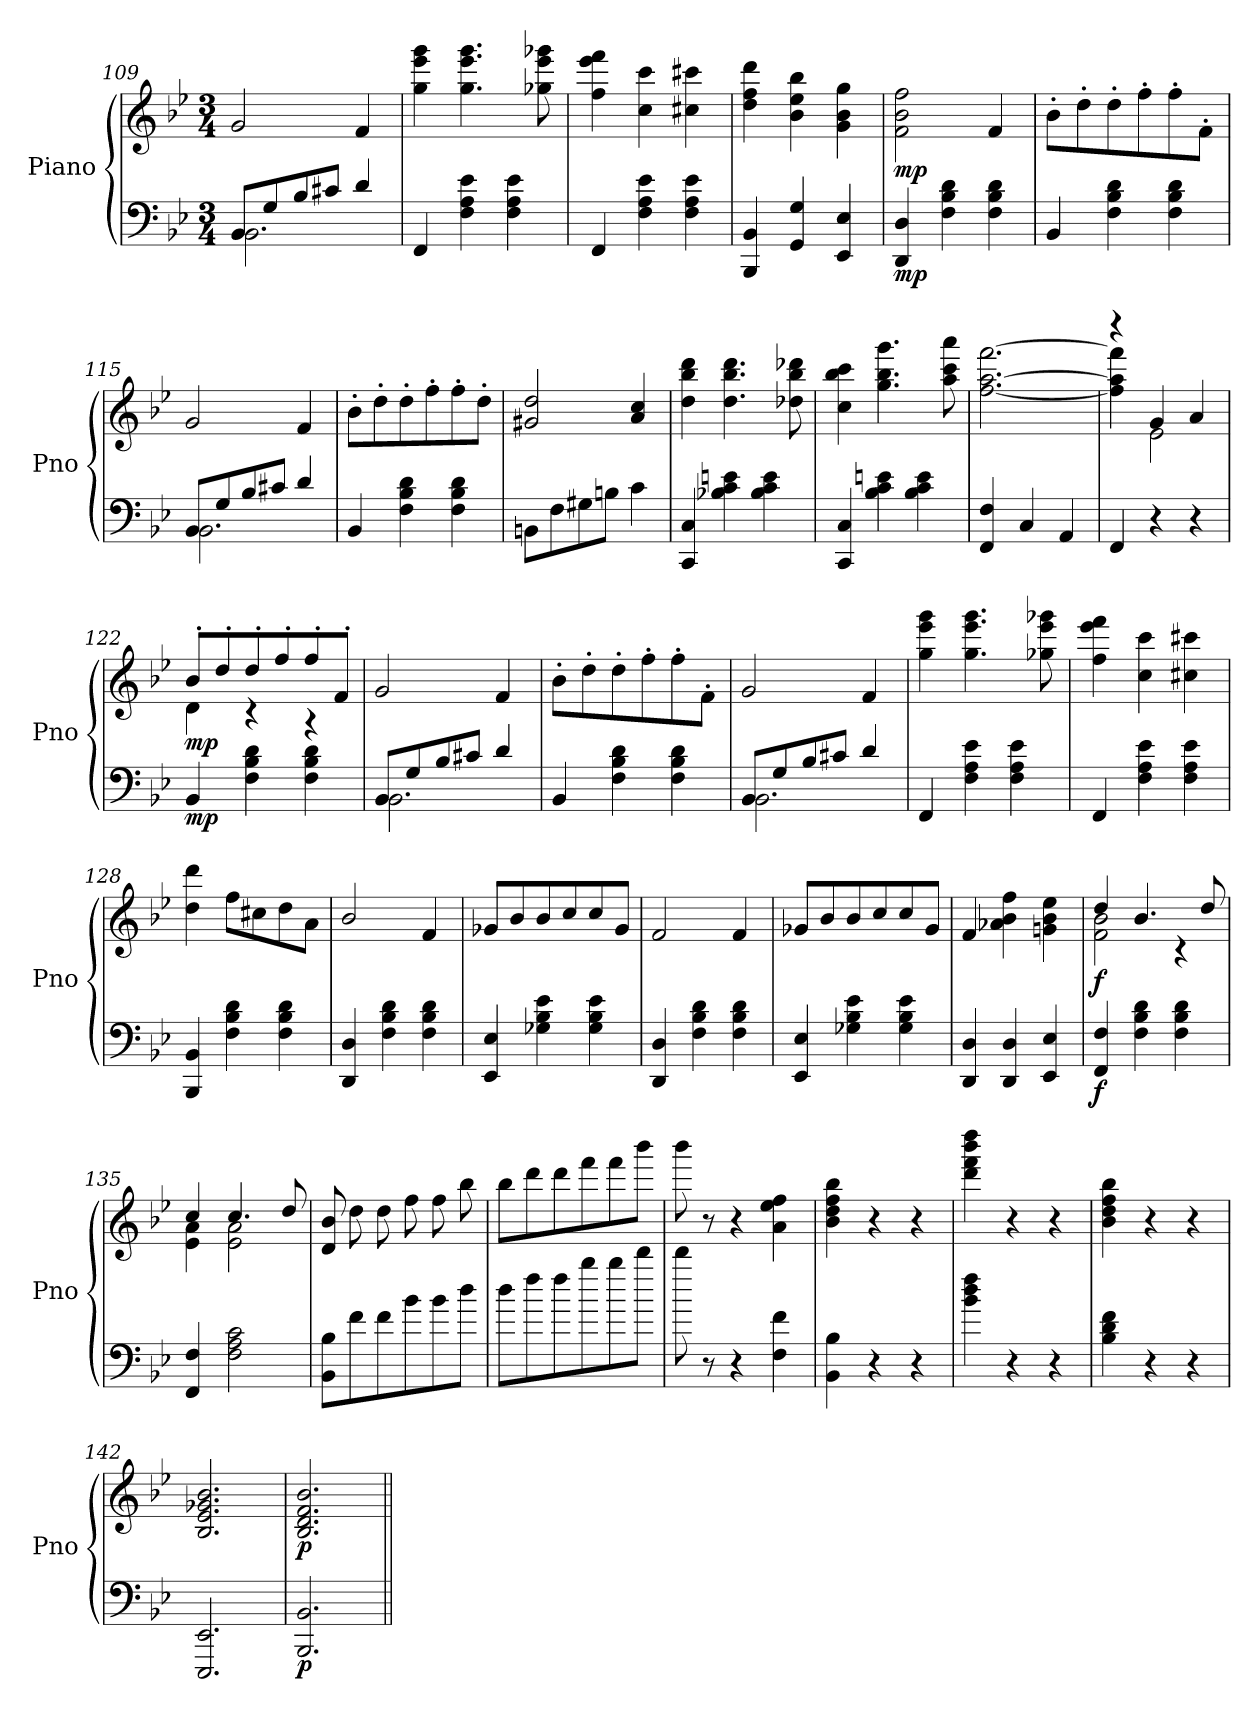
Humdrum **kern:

**kern	**dynam	**kern	**dynam
*part2	*part2	*part1	*part1
*staff2	*staff2	*staff1	*staff1
*I"Piano	*	*I"Piano	*
*I'Pno	*	*I'Pno	*
*clefF4	*	*clefG2	*
*k[b-e-]	*	*k[b-e-]	*
*M3/4	*	*M3/4	*
=109	=109	=109	=109
*^	*	*	*
8BB-/L	2.BB-\	.	2g/	.
8G/	.	.	.	.
8B-/	.	.	.	.
8c#X/J	.	.	.	.
4d/	.	.	4f/	.
*v	*v	*	*	*
!!LO:PB:g=z
=110	=110	=110	=110
4FF/	.	4gg\ 4eee-\ 4ggg\	.
4F\ 4A\ 4e-\	.	4.gg\ 4.eee-\ 4.ggg\	.
4F\ 4A\ 4e-\	.	.	.
!	!	!	!LO:DY:b
.	.	8gg-X\ 8eee-\ 8ggg-X\	other-dynamics
=111	=111	=111	=111
4FF/	.	4ff\ 4eee-\ 4fff\	.
4F\ 4A\ 4e-\	.	4cc\ 4ccc\	.
!	!LO:DY:b	!	!LO:DY:b
4F\ 4A\ 4e-\	other-dynamics	4cc#X\ 4ccc#X\	other-dynamics
=112	=112	=112	=112
4BBB-/ 4BB-/	.	4dd\ 4ff\ 4ddd\	.
4GG/ 4G/	.	4b-\ 4ee-\ 4bb-\	.
!	!LO:DY:b	!	!LO:DY:b
4EE-/ 4E-/	other-dynamics	4g\ 4b-\ 4gg\	other-dynamics
=113	=113	=113	=113
!	!LO:DY:b	!	!LO:DY:b
4DD/ 4D/	mp	2f\ 2b-\ 2ff\	mp
4F\ 4B-\ 4d\	.	.	.
4F\ 4B-\ 4d\	.	4f/	.
=114	=114	=114	=114
4BB-/	.	8b-'\L	.
.	.	8dd'\	.
4F\ 4B-\ 4d\	.	8dd'\	.
.	.	8ff'\	.
4F\ 4B-\ 4d\	.	8ff'\	.
.	.	8f'\J	.
=115	=115	=115	=115
*^	*	*	*
8BB-/L	2.BB-\	.	2g/	.
8G/	.	.	.	.
8B-/	.	.	.	.
8c#X/J	.	.	.	.
4d/	.	.	4f/	.
*v	*v	*	*	*
!!LO:LB:g=z
=116	=116	=116	=116
4BB-/	.	8b-'\L	.
.	.	8dd'\	.
4F\ 4B-\ 4d\	.	8dd'\	.
.	.	8ff'\	.
4F\ 4B-\ 4d\	.	8ff'\	.
.	.	8dd'\J	.
=117	=117	=117	=117
8BBn\L	.	2g#X/ 2dd/	.
8F\	.	.	.
8G#X\	.	.	.
8Bn\J	.	.	.
4c\	.	4a/ 4cc/	.
=118	=118	=118	=118
4CC/ 4C/	.	4dd\ 4bb-\ 4ddd\	.
4B-X\ 4c\ 4en\	.	4.dd\ 4.bb-\ 4.ddd\	.
4B-\ 4c\ 4e\	.	.	.
!	!	!	!LO:DY:b
.	.	8dd-X\ 8bb-\ 8ddd-X\	other-dynamics
=119	=119	=119	=119
4CC/ 4C/	.	4cc\ 4bb-\ 4ccc\	.
4B-\ 4c\ 4en\	.	4.gg\ 4.bb-\ 4.ggg\	.
4B-\ 4c\ 4e\	.	.	.
.	.	8aa\ 8ccc\ 8aaa\	.
=120	=120	=120	=120
4FF/ 4F/	.	[2.ff\ [2.aa\ [2.fff\	.
4C/	.	.	.
4AA/	.	.	.
=121	=121	=121	=121
*	*	*^	*
4FF/	.	4r	4ff\] 4aa\] 4fff\]	.
4r	.	4g/	2e-\	.
4r	.	4a/	.	.
!!LO:LB:g=z	!!
=122	=122	=122	=122	=122
!	!LO:DY:b	!	!	!LO:DY:b
4BB-/	mp	8b-'/L	4d\	mp
.	.	8dd'/	.	.
4F\ 4B-\ 4d\	.	8dd'/	4r	.
.	.	8ff'/	.	.
4F\ 4B-\ 4d\	.	8ff'/	4r	.
.	.	8f'/J	.	.
*	*	*v	*v	*
=123	=123	=123	=123
*^	*	*	*
8BB-/L	2.BB-\	.	2g/	.
8G/	.	.	.	.
8B-/	.	.	.	.
8c#X/J	.	.	.	.
4d/	.	.	4f/	.
*v	*v	*	*	*
=124	=124	=124	=124
4BB-/	.	8b-'\L	.
.	.	8dd'\	.
4F\ 4B-\ 4d\	.	8dd'\	.
.	.	8ff'\	.
4F\ 4B-\ 4d\	.	8ff'\	.
.	.	8f'\J	.
=125	=125	=125	=125
*^	*	*	*
8BB-/L	2.BB-\	.	2g/	.
8G/	.	.	.	.
8B-/	.	.	.	.
8c#X/J	.	.	.	.
4d/	.	.	4f/	.
*v	*v	*	*	*
=126	=126	=126	=126
4FF/	.	4gg\ 4eee-\ 4ggg\	.
4F\ 4A\ 4e-\	.	4.gg\ 4.eee-\ 4.ggg\	.
4F\ 4A\ 4e-\	.	.	.
!	!	!	!LO:DY:b
.	.	8gg-X\ 8eee-\ 8ggg-X\	other-dynamics
=127	=127	=127	=127
4FF/	.	4ff\ 4eee-\ 4fff\	.
4F\ 4A\ 4e-\	.	4cc\ 4ccc\	.
!	!LO:DY:b	!	!LO:DY:b
4F\ 4A\ 4e-\	other-dynamics	4cc#X\ 4ccc#X\	other-dynamics
!!LO:LB:g=z
=128	=128	=128	=128
4BBB-/ 4BB-/	.	4dd\ 4ddd\	.
4F\ 4B-\ 4d\	.	8ff\L	.
.	.	8cc#X\	.
4F\ 4B-\ 4d\	.	8dd\	.
!	!	!	!LO:DY:b
.	.	8a\J	other-dynamics
=129	=129	=129	=129
4DD/ 4D/	.	2b-/	.
4F\ 4B-\ 4d\	.	.	.
4F\ 4B-\ 4d\	.	4f/	.
=130	=130	=130	=130
4EE-/ 4E-/	.	8g-X/L	.
.	.	8b-/	.
4G-X\ 4B-\ 4e-\	.	8b-/	.
.	.	8cc/	.
4G-\ 4B-\ 4e-\	.	8cc/	.
.	.	8g-/J	.
=131	=131	=131	=131
4DD/ 4D/	.	2f/	.
4F\ 4B-\ 4d\	.	.	.
4F\ 4B-\ 4d\	.	4f/	.
=132	=132	=132	=132
4EE-/ 4E-/	.	8g-X/L	.
.	.	8b-/	.
4G-X\ 4B-\ 4e-\	.	8b-/	.
.	.	8cc/	.
4G-\ 4B-\ 4e-\	.	8cc/	.
.	.	8g-/J	.
=133	=133	=133	=133
4DD/ 4D/	.	4f/	.
4DD/ 4D/	.	4a-X\ 4b-\ 4ff\	.
!	!LO:DY:b	!	!LO:DY:b
4EE-/ 4E-/	other-dynamics	4gn\ 4b-\ 4ee-\	other-dynamics
!!LO:LB:g=z
=134	=134	=134	=134
*	*	*^	*
!	!LO:DY:b	!	!	!LO:DY:b
4FF/ 4F/	f	4dd/	2f\ 2b-\	f
4F\ 4B-\ 4d\	.	4.b-/	.	.
4F\ 4B-\ 4d\	.	.	4r	.
.	.	8dd/	.	.
=135	=135	=135	=135	=135
4FF/ 4F/	.	4cc/	4e-\ 4a\	.
2F\ 2A\ 2c\	.	4.cc/	2e-\ 2a\	.
.	.	8dd/	.	.
*	*	*v	*v	*
=136	=136	=136	=136
8BB-\ 8B-\L	.	8d/ 8b-/	.
8f\	.	8dd\	.
8f\	.	8dd\	.
8b-\	.	8ff\	.
8b-\	.	8ff\	.
8dd\J	.	8bb-\	.
=137	=137	=137	=137
8dd\L	.	8bb-\L	.
8ff\	.	8ddd\	.
8ff\	.	8ddd\	.
8bb-\	.	8fff\	.
8bb-\	.	8fff\	.
8ddd\J	.	8bbb-\J	.
=138	=138	=138	=138
8ddd\	.	8bbb-\	.
8r	.	8r	.
4r	.	4r	.
4F\ 4f\	.	4a\ 4ee-\ 4ff\	.
=139	=139	=139	=139
4BB-\ 4B-\	.	4b-\ 4dd\ 4ff\ 4bb-\	.
4r	.	4r	.
4r	.	4r	.
!!LO:LB:g=z
=140	=140	=140	=140
4b-\ 4dd\ 4ff\	.	4ddd\ 4fff\ 4bbb-\ 4dddd\	.
4r	.	4r	.
4r	.	4r	.
=141	=141	=141	=141
4B-\ 4d\ 4f\	.	4b-\ 4dd\ 4ff\ 4bb-\	.
4r	.	4r	.
4r	.	4r	.
=142	=142	=142	=142
2.EEE-/ 2.EE-/	.	2.B-/ 2.e-/ 2.g-X/ 2.b-/	.
=143	=143	=143	=143
!	!LO:DY:b	!	!LO:DY:b
2.BBB-/ 2.BB-/	p	2.B-/ 2.d/ 2.f/ 2.b-/	p
=||	=||	=||	=||
*-	*-	*-	*-
